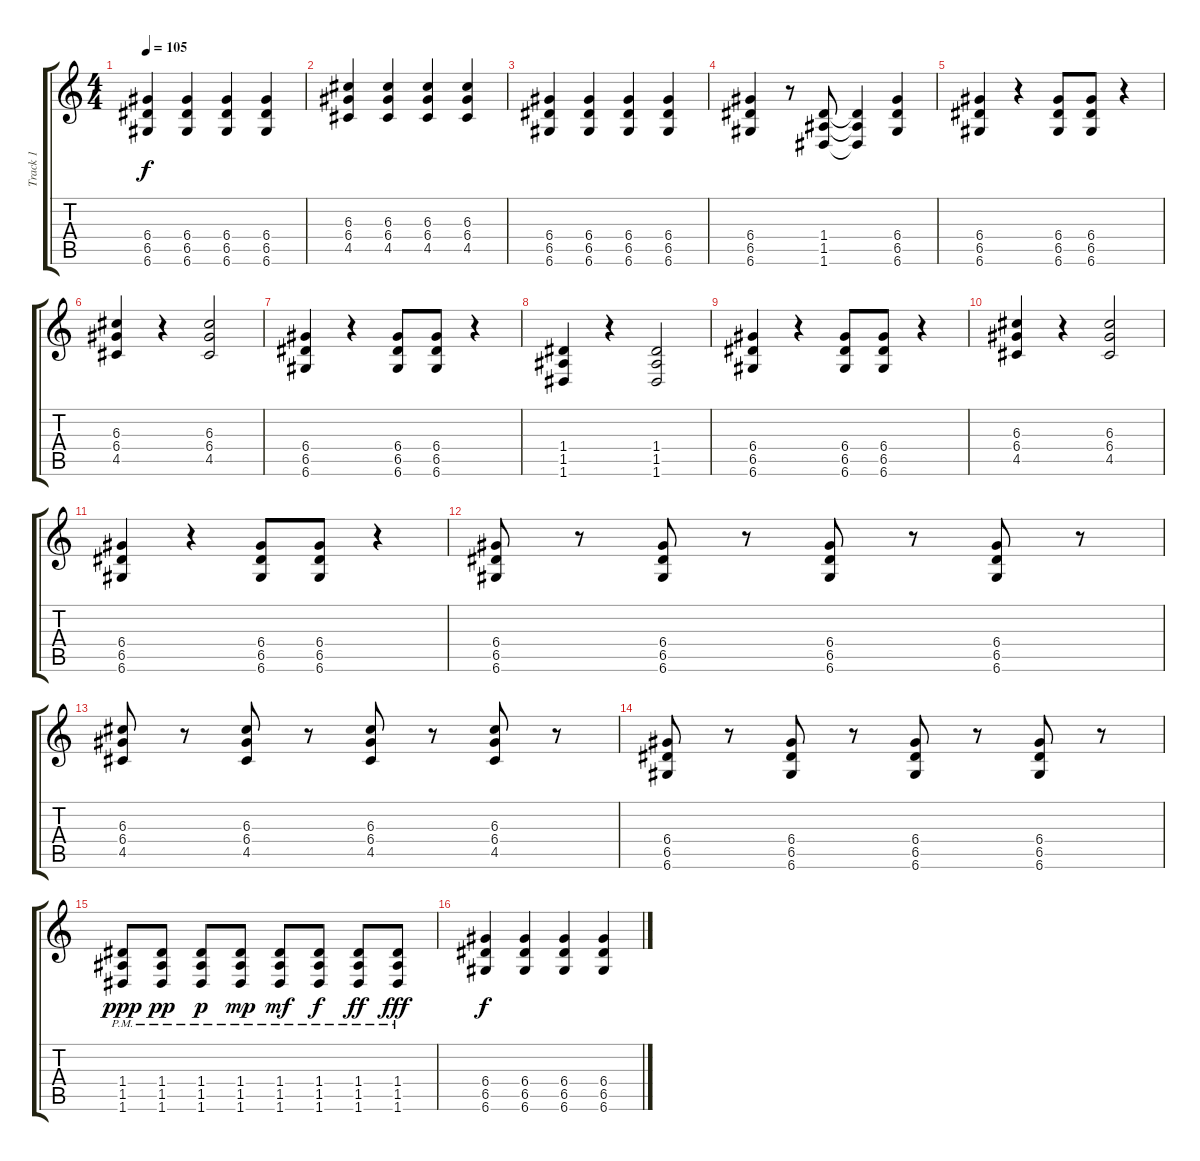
\track ("Track 1" "Track 1") {instrument distortionguitar}
\staff {score tabs}
\tuning (E4 B3 G3 D3 A2 D2) {hide}
\ts (4 4)
\tempo 105
\clef g2
\ks c
(6.4 6.5 6.6).4{dy f} (6.4 6.5 6.6).4 (6.4 6.5 6.6).4 (6.4 6.5 6.6).4 |
(6.3 6.4 4.5).4 (6.3 6.4 4.5).4 (6.3 6.4 4.5).4 (6.3 6.4 4.5).4 |
(6.4 6.5 6.6).4 (6.4 6.5 6.6).4 (6.4 6.5 6.6).4 (6.4 6.5 6.6).4 |
(6.4 6.5 6.6).4 r.8 (1.4 1.5 1.6).8 (1.4{t} 1.5{t} 1.6{t}).4 (6.4 6.5 6.6).4 |
(6.4 6.5 6.6).4 r.4 (6.4 6.5 6.6).8 (6.4 6.5 6.6).8 r.4 |
(6.3 6.4 4.5).4 r.4 (6.3 6.4 4.5).2 |
(6.4 6.5 6.6).4 r.4 (6.4 6.5 6.6).8 (6.4 6.5 6.6).8 r.4 |
(1.4 1.5 1.6).4 r.4 (1.4 1.5 1.6).2 |
(6.4 6.5 6.6).4 r.4 (6.4 6.5 6.6).8 (6.4 6.5 6.6).8 r.4 |
(6.3 6.4 4.5).4 r.4 (6.3 6.4 4.5).2 |
(6.4 6.5 6.6).4 r.4 (6.4 6.5 6.6).8 (6.4 6.5 6.6).8 r.4 |
(6.4 6.5 6.6).8 r.8 (6.4 6.5 6.6).8 r.8 (6.4 6.5 6.6).8 r.8 (6.4 6.5 6.6).8 r.8 |
(6.3 6.4 4.5).8 r.8 (6.3 6.4 4.5).8 r.8 (6.3 6.4 4.5).8 r.8 (6.3 6.4 4.5).8 r.8 |
(6.4 6.5 6.6).8 r.8 (6.4 6.5 6.6).8 r.8 (6.4 6.5 6.6).8 r.8 (6.4 6.5 6.6).8 r.8 |
(1.4{pm} 1.5{pm} 1.6{pm}).8{dy ppp} (1.4{pm} 1.5{pm} 1.6{pm}).8{dy pp} (1.4{pm} 1.5{pm} 1.6{pm}).8{dy p} (1.4{pm} 1.5{pm} 1.6{pm}).8{dy mp} (1.4{pm} 1.5{pm} 1.6{pm}).8{dy mf} (1.4{pm} 1.5{pm} 1.6{pm}).8{dy f} (1.4{pm} 1.5{pm} 1.6{pm}).8{dy ff} (1.4{pm} 1.5{pm} 1.6{pm}).8{dy fff} |
(6.4 6.5 6.6).4{dy f} (6.4 6.5 6.6).4 (6.4 6.5 6.6).4 (6.4 6.5 6.6).4
